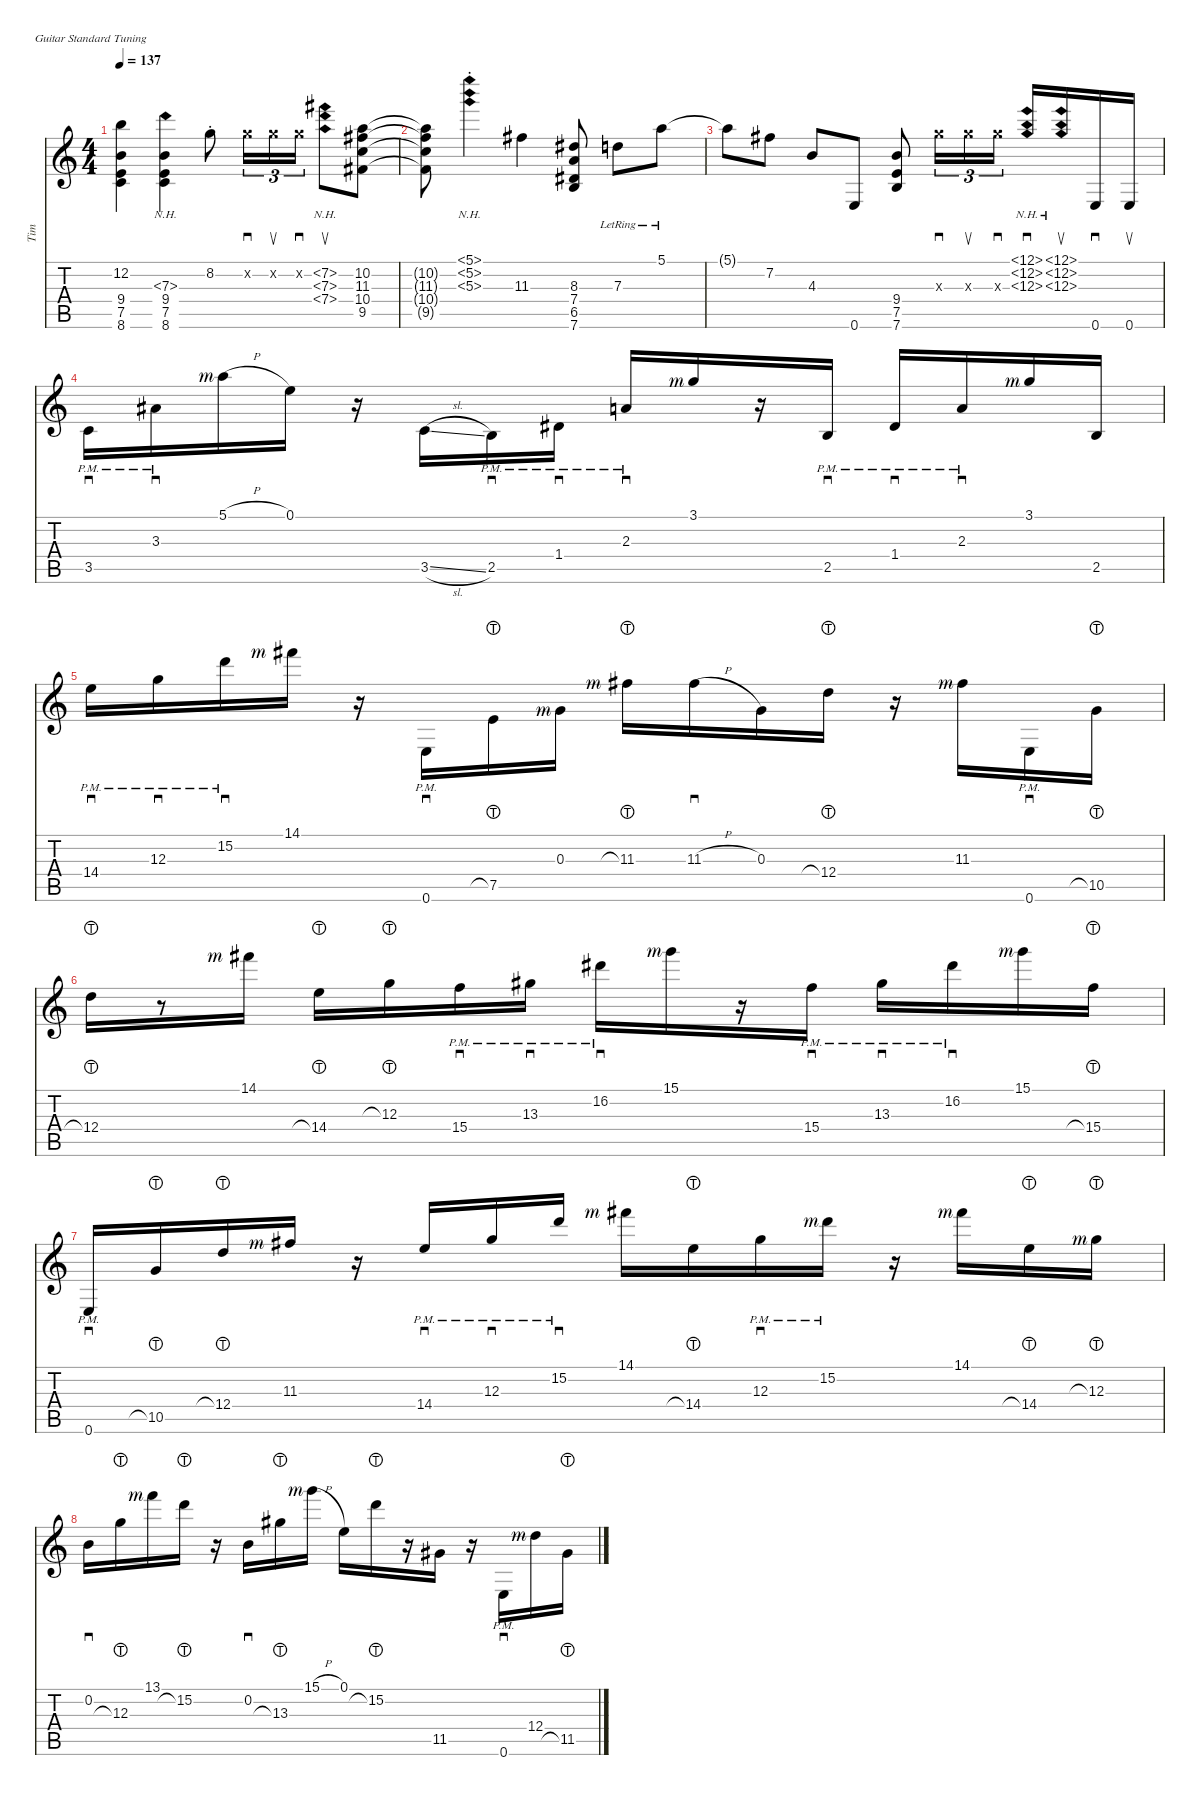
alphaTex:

\defaultSystemsLayout 4
\hideDynamics
\bracketExtendMode nobrackets
\otherSystemsTrackNameOrientation horizontal
\track ("Nylon Guitar" "Tim") {instrument acousticguitarnylon}
\staff {score tabs}
\tuning (E4 B3 G3 D3 A2 E2)
\ts (4 4)
\scale
0.990628
\tempo 137
\accidentals auto
\clef g2
\ottava regular
\simile none
\ks c
(8.6 7.5 9.4 12.2).4{dy mf beam Down} (8.6 7.5 9.4 7.3{nh}).4{beam Down} 8.2{st}.8{beam Down} 8.2{x}.16{sd tu (3 2) beam Down} 8.2{x}.16{su tu (3 2) beam Down} 8.2{x}.16{sd tu (3 2) beam Down} (7.2{nh acc #} 7.3{nh} 7.4{nh}).8{su beam Down} (9.5{acc #} 10.4 11.3{acc #} 10.2).8{beam Down} |
\scale
1.00937 (9.5{t acc #} 10.4{t} 11.3{t acc #} 10.2{t}).8{beam Down} (5.3{nh st} 5.2{nh} 5.1{nh}).4{beam Down} 11.3{acc #}.4{beam Down} (7.6 6.5{acc #} 7.4 8.3{acc #}).8{beam Up} 7.3{lr}.8{beam Down} 5.1{lr}.8{beam Down} |
\scale
0.97774 5.1{t}.8{beam Down} 7.2{acc #}.8{beam Down} 4.3.8{beam Up} 0.6.8{beam Up} (7.6 7.5 9.4).8{beam Up} 12.3{x}.16{sd tu (3 2) beam Down} 12.3{x}.16{su tu (3 2) beam Down} 12.3{x}.16{sd tu (3 2) beam Down} (12.3{nh} 12.2{nh} 12.1{nh}).16{sd beam Up} (12.3{nh} 12.2{nh} 12.1{nh}).16{su beam Up} 0.6.16{sd beam Up} 0.6.16{su beam Up} |
\scale
1.02226 3.5{pm}.16{sd beam Down} 3.3{pm acc #}.16{sd beam Down} 5.1{h rf 3}.16{beam Down} 0.1.16{beam Down} r.16{beam Down} 3.5{sl}.16{beam Up} 2.5{pm}.16{sd beam Up} 1.4{pm acc #}.16{sd beam Up} 2.3{pm}.16{sd beam Up} 3.1{rf 3}.16{beam Up} r.16{beam Up} 2.5{pm}.16{sd beam Up} 1.4{pm acc #}.16{sd beam Up} 2.3{pm}.16{sd beam Up} 3.1{rf 3}.16{beam Up} 2.5.16{beam Up} |
\scale
0.987652 14.4{pm}.16{sd beam Down} 12.3{pm}.16{sd beam Down} 15.2{pm}.16{sd beam Down} 14.1{rf 3 acc #}.16{beam Down} r.16{beam Down} 0.6{pm}.16{sd beam Up} 7.5{lht}.16{beam Up} 0.3{rf 3}.16{beam Up} 11.3{lht rf 3 acc #}.16{beam Down} 11.3{h acc #}.16{sd beam Down} 0.3.16{beam Down} 12.4{lht}.16{beam Down} r.16{beam Down} 11.3{rf 3 acc #}.16{beam Up} 0.6{pm}.16{sd beam Up} 10.5{lht}.16{beam Up} |
\scale
1.01235 12.4{lht}.16{beam Down} r.8{beam Down} 14.1{rf 3 acc #}.16{beam Down} 14.4{lht}.16{beam Down} 12.3{lht}.16{beam Down} 15.4{pm}.16{sd beam Down} 13.3{pm acc #}.16{sd beam Down} 16.2{pm acc #}.16{sd beam Down} 15.1{rf 3}.16{beam Down} r.16{beam Down} 15.4{pm}.16{sd beam Down} 13.3{pm acc #}.16{sd beam Down} 16.2{pm acc #}.16{sd beam Down} 15.1{rf 3}.16{beam Down} 15.4{lht}.16{beam Down} |
\scale
0.968853 0.6{pm}.16{sd beam Up} 10.5{lht}.16{beam Up} 12.4{lht}.16{beam Up} 11.3{rf 3 acc #}.16{beam Up} r.16{beam Up} 14.4{pm}.16{sd beam Down} 12.3{pm}.16{sd beam Down} 15.2{pm}.16{sd beam Down} 14.1{rf 3 acc #}.16{beam Down} 14.4{lht}.16{beam Down} 12.3{pm}.16{sd beam Down} 15.2{pm rf 3}.16{beam Down} r.16{beam Down} 14.1{rf 3 acc #}.16{beam Down} 14.4{lht}.16{beam Down} 12.3{lht rf 3}.16{beam Down} |
\scale
1.03115 0.2.16{sd beam Down} 12.3{lht}.16{beam Down} 13.1{rf 3}.16{beam Down} 15.2{lht}.16{beam Down} r.16{beam Down} 0.2.16{sd beam Down} 13.3{lht acc #}.16{beam Down} 15.1{h rf 3}.16{beam Down} 0.1.16{beam Down} 15.2{lht}.16{beam Down} r.16{beam Down} 11.5{acc #}.16{beam Down} r.16{beam Down} 0.6{pm}.16{sd beam Up} 12.4{rf 3}.16{beam Up} 11.5{lht acc #}.16{beam Up}
